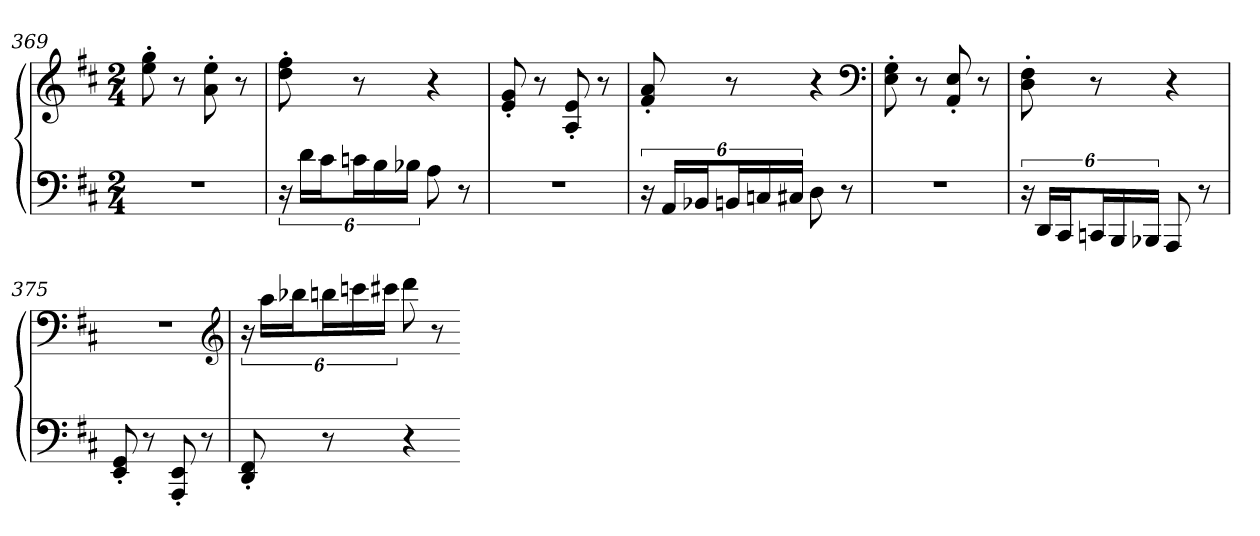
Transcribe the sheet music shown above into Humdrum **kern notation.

**kern	**kern
*part1	*part1
*staff2	*staff1
*clefF4	*clefG2
*k[f#c#]	*k[f#c#]
*D:	*D:
*M2/4	*M2/4
=369	=369
2r	8ee' 8gg'
.	8r
.	8a' 8ee'
.	8r
=370	=370
24r	8dd' 8ff#'
24dLL	.
24c#J	.
24cnL	8r
24B	.
24B-XJJ	.
8A	4r
8r	.
=371	=371
2r	8e' 8g'
.	8r
.	8A' 8e'
.	8r
=372	=372
24r	8f#' 8a'
24AALL	.
24BB-XJ	.
24BBnL	8r
24Cn	.
24C#XJJ	.
8D	4r
8r	.
*	*clefF4
=373	=373
2r	8E' 8G'
.	8r
.	8AA' 8E'
.	8r
=374	=374
24r	8D' 8F#'
24DDLL	.
24CC#J	.
24CCnL	8r
24BBB	.
24BBB-XJJ	.
8AAA	4r
8r	.
=375	=375
8EE' 8GG'	2r
8r	.
8AAA' 8EE'	.
8r	.
*	*clefG2
=376	=376
8DD' 8FF#'	24r
.	24aaLL
.	24bb-XJ
8r	24bbnL
.	24cccn
.	24ccc#XJJ
4r	8ddd
.	8r
=-	=-
*-	*-
